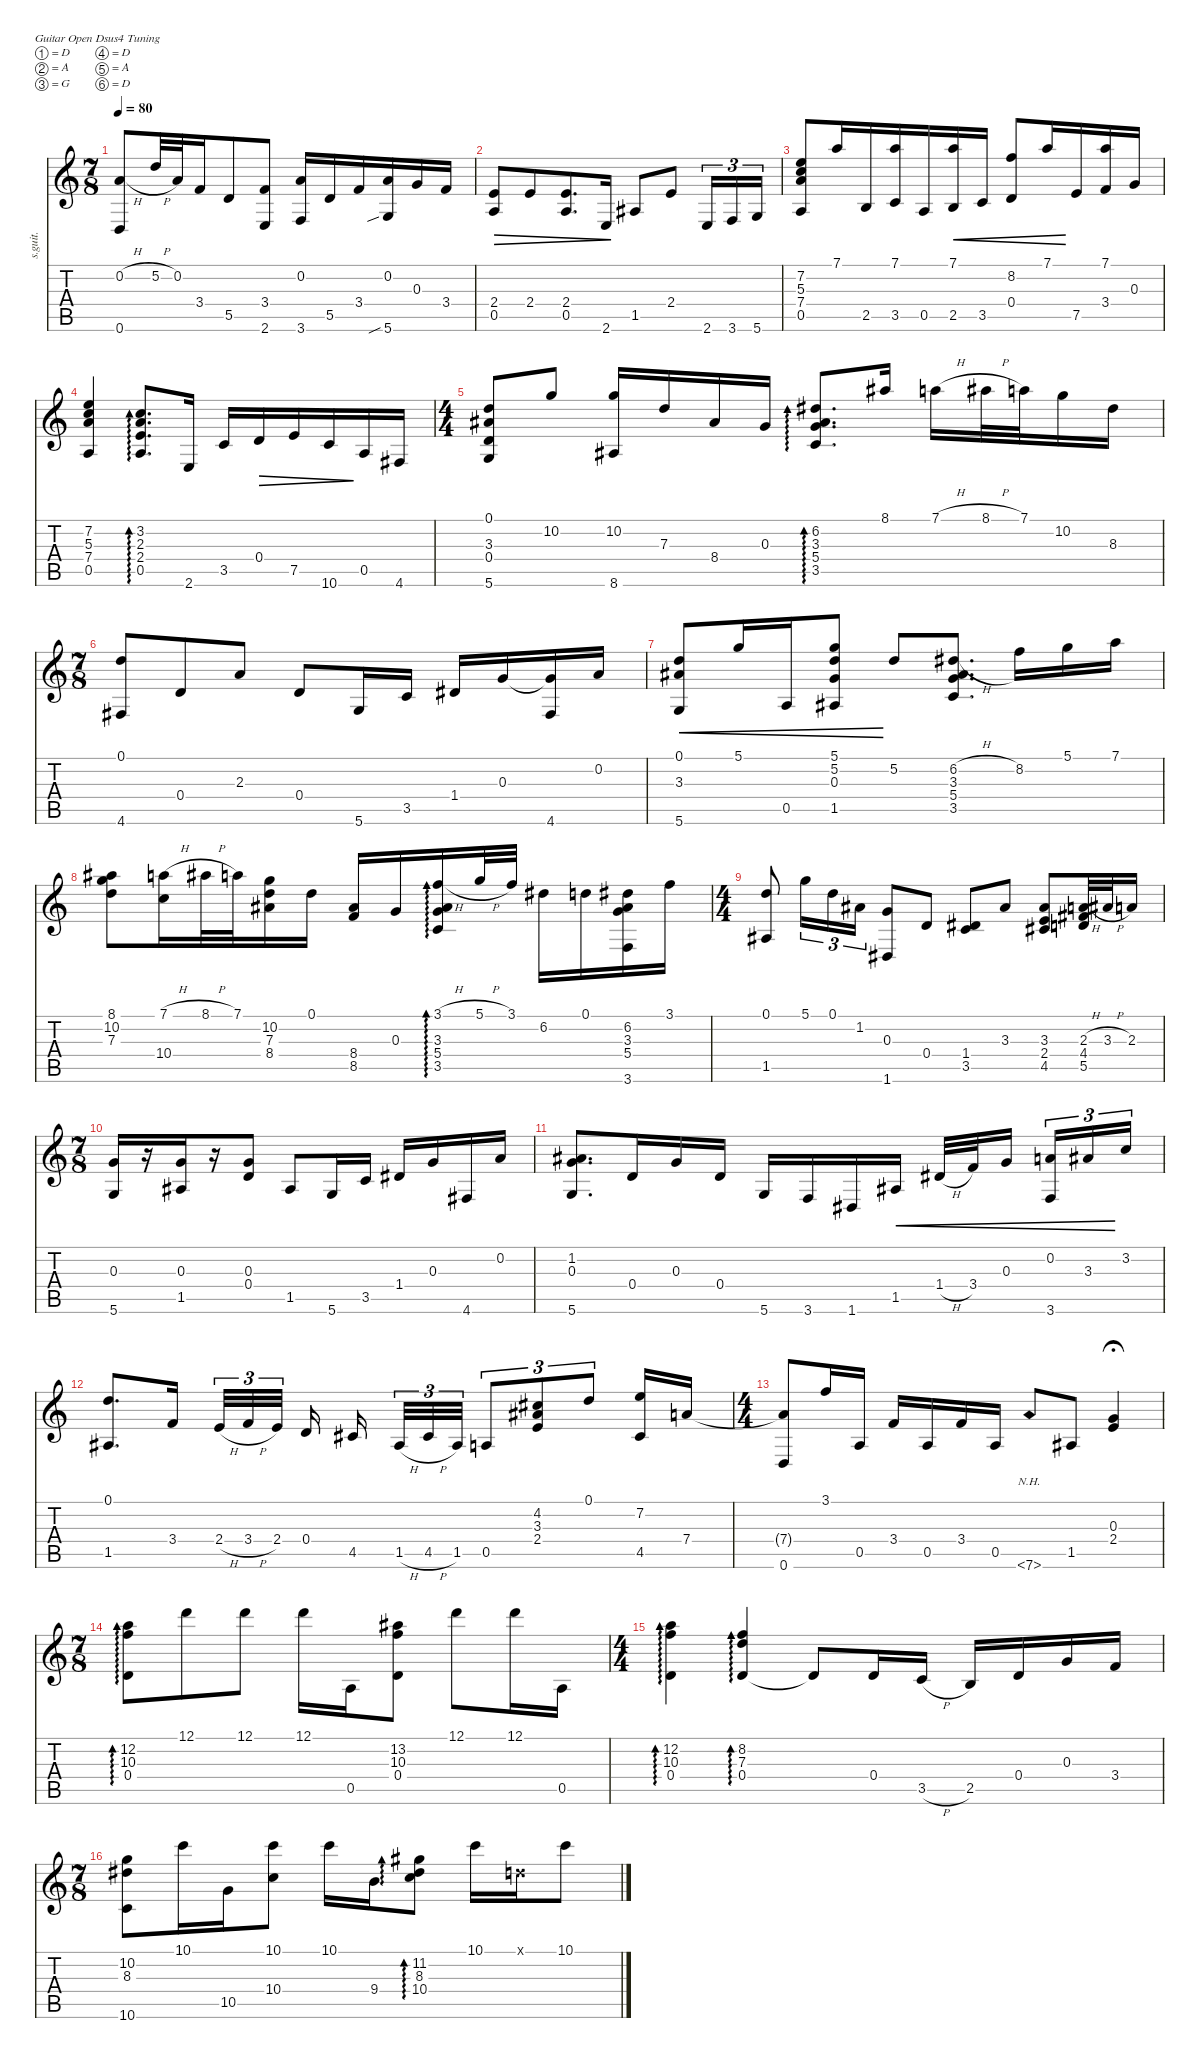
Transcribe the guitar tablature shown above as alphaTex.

\defaultSystemsLayout 4
\hideDynamics
\bracketExtendMode nobrackets
\track ("Steel Guitar" "s.guit.") {instrument acousticguitarsteel}
\staff {score tabs}
\tuning (D4 A3 G3 D3 A2 D2)
\ts (7 8)
\tempo 80
\clef g2
\ks c
(0.2{h} 0.6).8{dy mf beam Up} 5.2{h}.32{beam Up} 0.2.32{beam Up} 3.4.16{beam Up} 5.5.8{beam Up} (3.4 2.6).8{beam Up} (3.6 0.2).16{beam Up} 5.5.16{beam Up} 3.4.16{beam Up} (0.2 5.6{sib}).16{beam Up} 0.3.16{beam Up} 3.4.16{beam Up} |
(2.4 0.5).8{dec beam Up} 2.4.8{dec beam Up} (2.4 0.5).8{d dec beam Up} 2.6.16{dec beam Up} 1.5{acc #}.8{beam Up} 2.4.8{beam Up} 2.6.16{tu (3 2) beam Up} 3.6.16{tu (3 2) beam Up} 5.6.16{tu (3 2) beam Up} |
(0.5 7.4 5.3 7.2).8{beam Up} 7.1.16{beam Up} 2.5.16{beam Up} (7.1 3.5).16{beam Up} 0.5.16{beam Up} (2.5 7.1).16{cre beam Up} 3.5.16{cre beam Up} (8.2 0.4).8{cre beam Up} 7.1.16{cre beam Up} 7.5.16{beam Up} (3.4 7.1).16{beam Up} 0.3.16{beam Up} |
(7.4 7.2 5.3 0.5).4{beam Up} (3.2 2.3 2.4 0.5).8{d ad 0 beam Up} 2.6.16{beam Up} 3.5.16{beam Up} 0.4.16{dec beam Up} 7.5.16{dec beam Up} 10.6.16{dec beam Up} 0.5.16{beam Up} 4.6{acc #}.16{beam Up} |
\ts (4 4)
\beaming (8 2 2 2 2)
(0.1 5.6 3.3{acc #} 0.4).8{beam Up} 10.2.8{beam Up} (10.2 8.6{acc #}).16{beam Up} 7.3.16{beam Up} 8.4{acc #}.16{beam Up} 0.3.16{beam Up} (6.2{acc #} 3.3{acc #} 5.4 3.5).8{d ad 0 beam Up} 8.1{acc #}.16{beam Up} 7.1{h}.16{beam Down} 8.1{h acc #}.32{beam Down} 7.1.32{beam Down} 10.2.16{beam Down} 8.3{acc #}.16{beam Down} |
\ts (7 8)
\beaming (8 3 2 2)
(0.1 4.6{acc #}).8{beam Up} 0.4.8{beam Up} 2.3.8{beam Up} 0.4.8{beam Up} 5.6.16{beam Up} 3.5.16{beam Up} 1.4{acc #}.16{beam Up} 0.3.16{beam Up} (4.6{acc #} 0.3{t}).16{beam Up} 0.2.16{beam Up} |
(5.6 0.1 3.3{acc #}).8{cre beam Up} 5.1.16{cre beam Up} 0.5.16{cre beam Up} (5.1 5.2 0.3 1.5{acc #}).8{cre beam Up} 5.2.8{beam Up} (6.2{h acc #} 3.3{acc #} 5.4 3.5).8{d beam Up} 8.2.16{beam Down} 5.1.16{beam Down} 7.1.16{beam Down} |
(8.1{acc #} 10.2 7.3).8{beam Down} (7.1{h} 10.4).16{beam Down} 8.1{h acc #}.32{beam Down} 7.1.32{beam Down} (10.2 7.3 8.4{acc #}).16{beam Down} 0.1.16{beam Down} (8.4{acc #} 8.5).16{beam Up} 0.3.16{beam Up} (3.1{h} 3.3{acc #} 5.4 3.5).16{ad 0 beam Up} 5.1{h}.32{beam Up} 3.1.32{beam Up} 6.2{acc #}.16{beam Down} 0.1.16{beam Down} (6.2{acc #} 3.3{acc #} 5.4 3.6).16{beam Down} 3.1.16{beam Down} |
\ts (4 4)
\beaming (8 2 2 2 2)
(0.1 1.5{acc #}).8{beam Up} 5.1.16{tu (3 2) beam Down} 0.1.16{tu (3 2) beam Down} 1.2{acc #}.16{tu (3 2) beam Down} (0.3 1.6{acc #}).8{beam Up} 0.4.8{beam Up} (1.4{acc #} 3.5).8{beam Up} 3.3{acc #}.8{beam Up} (3.3{acc #} 2.4 4.5{acc #}).8{beam Up} (2.3{h} 4.4{acc #} 5.5).32{beam Up} 3.3{h acc #}.32{beam Up} 2.3.16{beam Up} |
\ts (7 8)
\beaming (8 3 2 2)
(0.3 5.6).16{beam Up} r.16{beam Up} (0.3 1.5{acc #}).16{beam Up} r.16{beam Up} (0.3 0.4).8{beam Up} 1.5{acc #}.8{beam Up} 5.6.16{beam Up} 3.5.16{beam Up} 1.4{acc #}.16{beam Up} 0.3.16{beam Up} 4.6{acc #}.16{beam Up} 0.2.16{beam Up} |
(1.2{acc #} 0.3 5.6).8{d beam Up} 0.4.16{beam Up} 0.3.16{beam Up} 0.4.16{beam Up} 5.6.16{beam Up} 3.6.16{beam Up} 1.6{acc #}.16{beam Up} 1.5{acc #}.16{cre beam Up} 1.4{h acc #}.32{cre beam Up} 3.4.32{cre beam Up} 0.3.16{cre beam Up} (0.2 3.6).16{tu (3 2) cre beam Up} 3.3{acc #}.16{tu (3 2) cre beam Up} 3.2.16{tu (3 2) beam Up} |
(0.1 1.5{acc #}).8{d beam Up} 3.4.16{beam Up} 2.4{h}.32{tu (3 2) beam Up} 3.4{h}.32{tu (3 2) beam Up} 2.4.32{tu (3 2) beam Up} 0.4.16{beam Up} 4.5{acc #}.16{beam Up} 1.5{h acc #}.32{tu (3 2) beam Up} 4.5{h acc #}.32{tu (3 2) beam Up} 1.5{acc #}.32{tu (3 2) beam Up} 0.5.8{tu (3 2) beam Up} (3.3{acc #} 4.2{acc #} 2.4).8{tu (3 2) beam Up} 0.1.8{tu (3 2) beam Up} (7.2 4.5{acc #}).16{beam Up} 7.4.16{beam Up} |
\ts (4 4)
\beaming (8 2 2 2 2)
(7.4{t} 0.6).8{beam Up} 3.1.16{beam Up} 0.5.16{beam Up} 3.4.16{beam Up} 0.5.16{beam Up} 3.4.16{beam Up} 0.5.16{beam Up} 7.6{nh}.8{beam Up} 1.5{acc #}.8{beam Up} (2.4 0.3).4{fermata (medium 0.5) beam Up} |
\ts (7 8)
\beaming (8 3 2 2)
(12.2 10.3 0.4).8{ad 0 beam Down} 12.1.8{beam Down} 12.1.8{beam Down} 12.1.16{beam Down} 0.5.16{beam Down} (13.2{acc #} 10.3 0.4).8{beam Down} 12.1.8{beam Down} 12.1.16{beam Down} 0.5.16{beam Down} |
\ts (4 4)
\beaming (8 2 2 2 2)
(12.2 10.3 0.4).4{ad 0 beam Down} (8.2 7.3 0.4).4{ad 0 beam Up} 0.4{t}.8{beam Up} 0.4.16{beam Up} 3.5{h}.16{beam Up} 2.5.16{beam Up} 0.4.16{beam Up} 0.3.16{beam Up} 3.4.16{beam Up} |
\ts (7 8)
\beaming (8 3 2 2)
(10.2 8.3{acc #} 10.6).8{beam Down} 10.1.16{beam Down} 10.5.16{beam Down} (10.1 10.4).8{beam Down} 10.1.16{beam Down} 9.4.16{beam Down} (10.4 8.3{acc #} 11.2{acc #}).8{ad 0 beam Down} 10.1.16{beam Down} 0.1{x}.16{beam Down} 10.1.8{beam Down}
